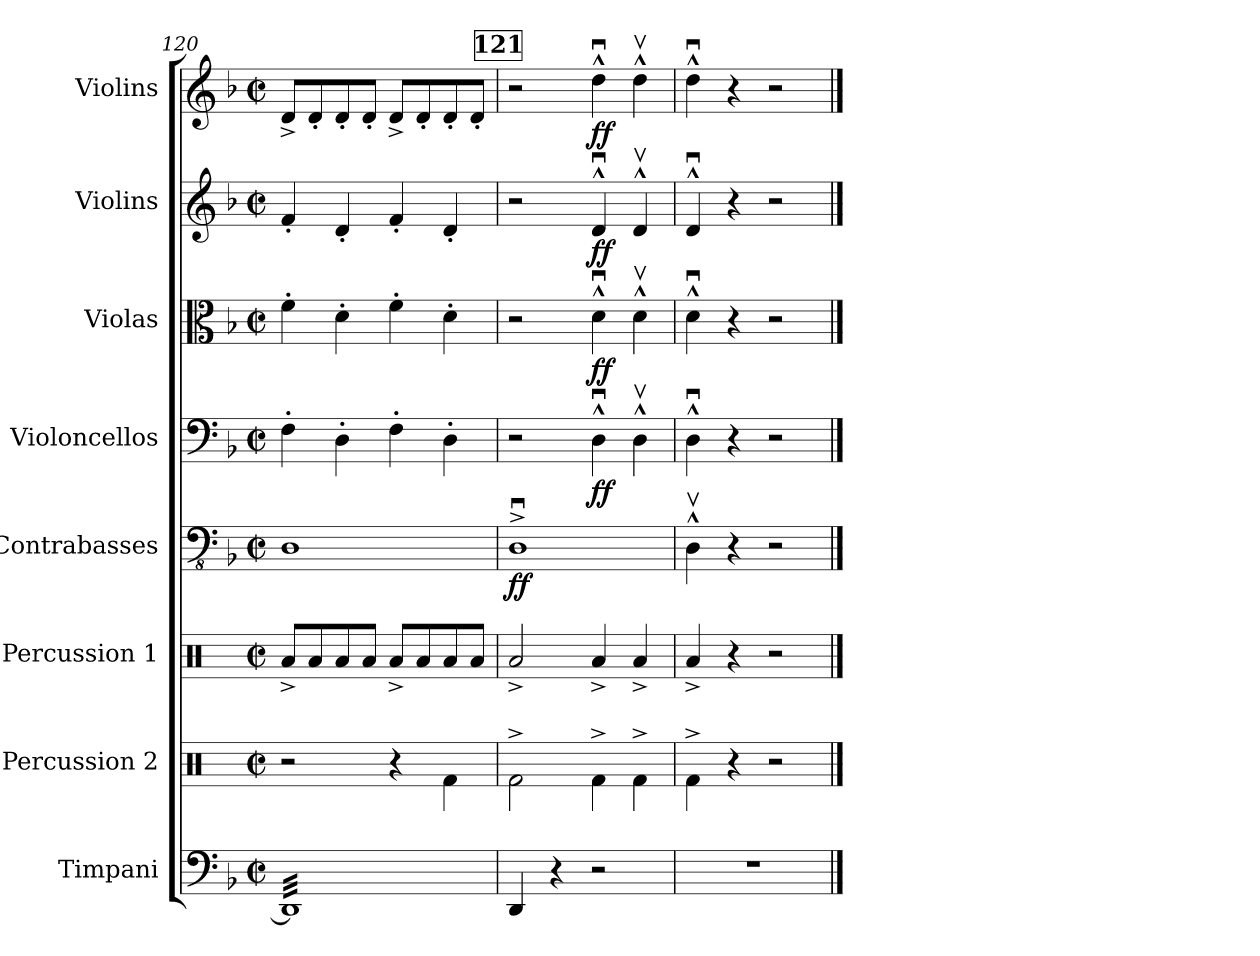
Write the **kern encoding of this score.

**kern	**kern	**kern	**kern	**dynam	**kern	**dynam	**kern	**dynam	**kern	**dynam	**kern	**dynam
*part8	*part7	*part6	*part5	*part5	*part4	*part4	*part3	*part3	*part2	*part2	*part1	*part1
*staff8	*staff7	*staff6	*staff5	*staff5	*staff4	*staff4	*staff3	*staff3	*staff2	*staff2	*staff1	*staff1
*I"Timpani	*I"Percussion 2	*I"Percussion 1	*I"Contrabasses	*	*I"Violoncellos	*	*I"Violas	*	*I"Violins	*	*I"Violins	*
*I'Timp.	*I'Perc. 2	*I'Perc. 1	*I'Cbs.	*	*I'Vcs.	*	*I'Vlas.	*	*I'Vlns.	*	*I'Vlns.	*
*clefF4	*clefX	*clefX	*clefFv4	*	*clefF4	*	*clefC3	*	*clefG2	*	*clefG2	*
*k[b-]	*k[]	*k[]	*k[b-]	*	*k[b-]	*	*k[b-]	*	*k[b-]	*	*k[b-]	*
*M2/2	*M2/2	*M2/2	*M2/2	*	*M2/2	*	*M2/2	*	*M2/2	*	*M2/2	*
*met(c|)	*met(c|)	*met(c|)	*met(c|)	*	*met(c|)	*	*met(c|)	*	*met(c|)	*	*met(c|)	*
=120	=120	=120	=120	=120	=120	=120	=120	=120	=120	=120	=120	=120
*tremolo	*	*	*	*	*	*	*	*	*	*	*	*
32DD]LLL	2r	8Ra^/L	1DD	.	4F'\	.	4f'\	.	4f'/	.	8d^/L	.
32DD	.	.	.	.	.	.	.	.	.	.	.	.
32DD	.	.	.	.	.	.	.	.	.	.	.	.
32DD	.	.	.	.	.	.	.	.	.	.	.	.
32DD	.	8Ra/	.	.	.	.	.	.	.	.	8d'/	.
32DD	.	.	.	.	.	.	.	.	.	.	.	.
32DD	.	.	.	.	.	.	.	.	.	.	.	.
32DD	.	.	.	.	.	.	.	.	.	.	.	.
32DD	.	8Ra/	.	.	4D'\	.	4d'\	.	4d'/	.	8d'/	.
32DD	.	.	.	.	.	.	.	.	.	.	.	.
32DD	.	.	.	.	.	.	.	.	.	.	.	.
32DD	.	.	.	.	.	.	.	.	.	.	.	.
32DD	.	8Ra/J	.	.	.	.	.	.	.	.	8d'/J	.
32DD	.	.	.	.	.	.	.	.	.	.	.	.
32DD	.	.	.	.	.	.	.	.	.	.	.	.
32DD	.	.	.	.	.	.	.	.	.	.	.	.
32DD	4r	8Ra^/L	.	.	4F'\	.	4f'\	.	4f'/	.	8d^/L	.
32DD	.	.	.	.	.	.	.	.	.	.	.	.
32DD	.	.	.	.	.	.	.	.	.	.	.	.
32DD	.	.	.	.	.	.	.	.	.	.	.	.
32DD	.	8Ra/	.	.	.	.	.	.	.	.	8d'/	.
32DD	.	.	.	.	.	.	.	.	.	.	.	.
32DD	.	.	.	.	.	.	.	.	.	.	.	.
32DD	.	.	.	.	.	.	.	.	.	.	.	.
32DD	4Rf\	8Ra/	.	.	4D'\	.	4d'\	.	4d'/	.	8d'/	.
32DD	.	.	.	.	.	.	.	.	.	.	.	.
32DD	.	.	.	.	.	.	.	.	.	.	.	.
32DD	.	.	.	.	.	.	.	.	.	.	.	.
32DD	.	8Ra/J	.	.	.	.	.	.	.	.	8d'/J	.
32DD	.	.	.	.	.	.	.	.	.	.	.	.
32DD	.	.	.	.	.	.	.	.	.	.	.	.
32DDJJJ	.	.	.	.	.	.	.	.	.	.	.	.
*Xtremolo	*	*	*	*	*	*	*	*	*	*	*	*
!!LO:REH:place=s1:a:B:fs=14:t=121
=121	=121	=121	=121	=121	=121	=121	=121	=121	=121	=121	=121	=121
!	!	!	!	!LO:DY:b	!	!	!	!	!	!	!	!
4DD/	2Rf^\	2Ra^/	1DDu^	ff	2r	.	2r	.	2r	.	2r	.
4r	.	.	.	.	.	.	.	.	.	.	.	.
!	!	!	!	!	!	!LO:DY:b	!	!LO:DY:b	!	!LO:DY:b	!	!LO:DY:b
2r	4Rf^\	4Ra^/	.	.	4Du^^\	ff	4du^^\	ff	4du^^/	ff	4ddu^^\	ff
.	4Rf^\	4Ra^/	.	.	4Dv^^\	.	4dv^^\	.	4dv^^/	.	4ddv^^\	.
=122	=122	=122	=122	=122	=122	=122	=122	=122	=122	=122	=122	=122
1r	4Rf^\	4Ra^/	4DDv^^\	.	4Du^^\	.	4du^^\	.	4du^^/	.	4ddu^^\	.
.	4r	4r	4r	.	4r	.	4r	.	4r	.	4r	.
.	2r	2r	2r	.	2r	.	2r	.	2r	.	2r	.
==	==	==	==	==	==	==	==	==	==	==	==	==
*-	*-	*-	*-	*-	*-	*-	*-	*-	*-	*-	*-	*-
